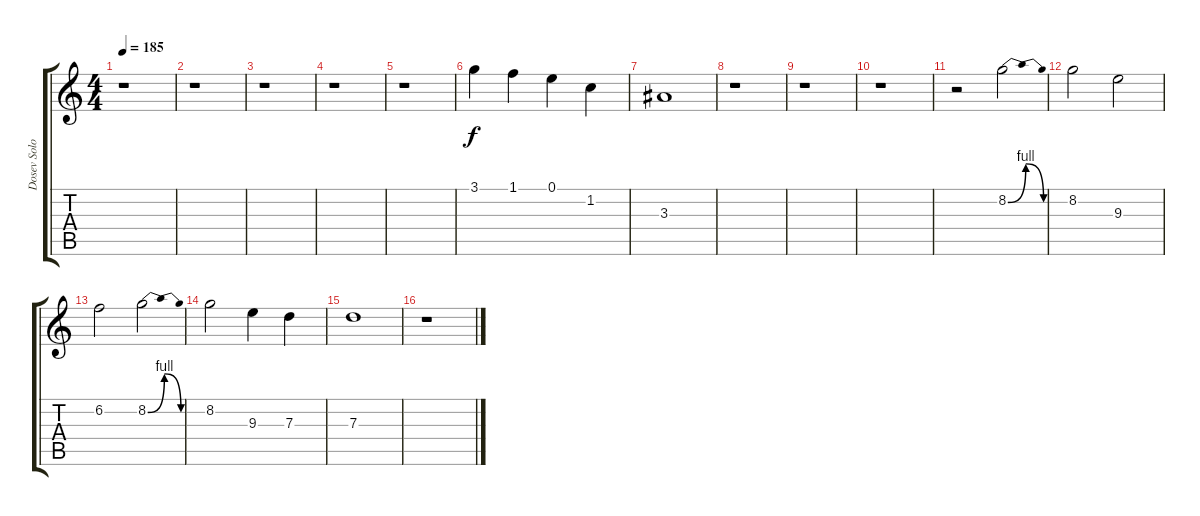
\track ("Dosev Solo" "Dosev Solo") {instrument distortionguitar}
\staff {score tabs}
\tuning (E4 B3 G3 D3 A2 E2) {hide}
\ts (4 4)
\tempo 185
\clef g2
\ks c
r.1{dy f} |
r.1 |
r.1 |
r.1 |
r.1 |
3.1.4 1.1.4 0.1.4 1.2.4 |
3.3.1 |
r.1 |
r.1 |
r.1 |
r.2 8.2{be (bendrelease 0 0 15 4 55 4 60 0)}.2 |
8.2.2 9.3.2 |
6.2.2 8.2{be (bendrelease 0 0 15 4 55 4 60 0)}.2 |
8.2.2 9.3.4 7.3.4 |
7.3.1 |
r.1
